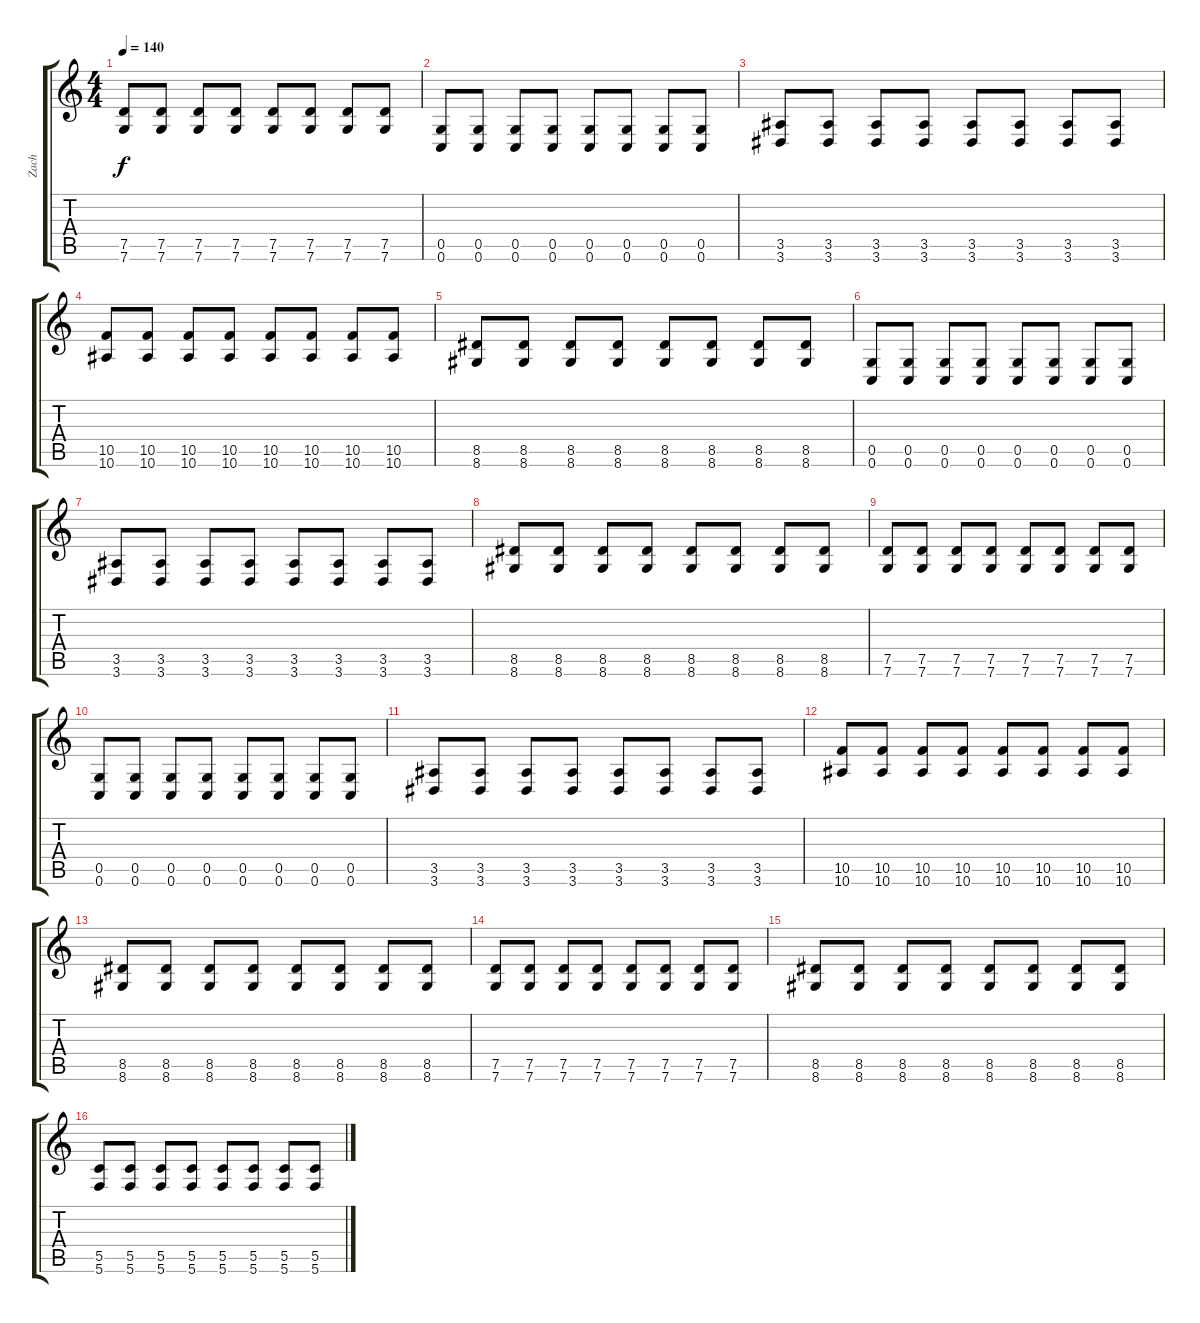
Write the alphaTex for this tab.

\track ("Zach " "Zach ") {instrument distortionguitar}
\staff {score tabs}
\tuning (D4 A3 F3 C3 G2 C2) {hide}
\ts (4 4)
\tempo 140
\clef g2
\ks c
(7.5 7.6).8{dy f} (7.5 7.6).8 (7.5 7.6).8 (7.5 7.6).8 (7.5 7.6).8 (7.5 7.6).8 (7.5 7.6).8 (7.5 7.6).8 |
(0.5 0.6).8 (0.5 0.6).8 (0.5 0.6).8 (0.5 0.6).8 (0.5 0.6).8 (0.5 0.6).8 (0.5 0.6).8 (0.5 0.6).8 |
(3.5 3.6).8 (3.5 3.6).8 (3.5 3.6).8 (3.5 3.6).8 (3.5 3.6).8 (3.5 3.6).8 (3.5 3.6).8 (3.5 3.6).8 |
(10.5 10.6).8 (10.5 10.6).8 (10.5 10.6).8 (10.5 10.6).8 (10.5 10.6).8 (10.5 10.6).8 (10.5 10.6).8 (10.5 10.6).8 |
(8.5 8.6).8 (8.5 8.6).8 (8.5 8.6).8 (8.5 8.6).8 (8.5 8.6).8 (8.5 8.6).8 (8.5 8.6).8 (8.5 8.6).8 |
(0.5 0.6).8 (0.5 0.6).8 (0.5 0.6).8 (0.5 0.6).8 (0.5 0.6).8 (0.5 0.6).8 (0.5 0.6).8 (0.5 0.6).8 |
(3.5 3.6).8 (3.5 3.6).8 (3.5 3.6).8 (3.5 3.6).8 (3.5 3.6).8 (3.5 3.6).8 (3.5 3.6).8 (3.5 3.6).8 |
(8.5 8.6).8 (8.5 8.6).8 (8.5 8.6).8 (8.5 8.6).8 (8.5 8.6).8 (8.5 8.6).8 (8.5 8.6).8 (8.5 8.6).8 |
(7.5 7.6).8 (7.5 7.6).8 (7.5 7.6).8 (7.5 7.6).8 (7.5 7.6).8 (7.5 7.6).8 (7.5 7.6).8 (7.5 7.6).8 |
(0.5 0.6).8 (0.5 0.6).8 (0.5 0.6).8 (0.5 0.6).8 (0.5 0.6).8 (0.5 0.6).8 (0.5 0.6).8 (0.5 0.6).8 |
(3.5 3.6).8 (3.5 3.6).8 (3.5 3.6).8 (3.5 3.6).8 (3.5 3.6).8 (3.5 3.6).8 (3.5 3.6).8 (3.5 3.6).8 |
(10.5 10.6).8 (10.5 10.6).8 (10.5 10.6).8 (10.5 10.6).8 (10.5 10.6).8 (10.5 10.6).8 (10.5 10.6).8 (10.5 10.6).8 |
(8.5 8.6).8 (8.5 8.6).8 (8.5 8.6).8 (8.5 8.6).8 (8.5 8.6).8 (8.5 8.6).8 (8.5 8.6).8 (8.5 8.6).8 |
(7.5 7.6).8 (7.5 7.6).8 (7.5 7.6).8 (7.5 7.6).8 (7.5 7.6).8 (7.5 7.6).8 (7.5 7.6).8 (7.5 7.6).8 |
(8.5 8.6).8 (8.5 8.6).8 (8.5 8.6).8 (8.5 8.6).8 (8.5 8.6).8 (8.5 8.6).8 (8.5 8.6).8 (8.5 8.6).8 |
(5.5 5.6).8 (5.5 5.6).8 (5.5 5.6).8 (5.5 5.6).8 (5.5 5.6).8 (5.5 5.6).8 (5.5 5.6).8 (5.5 5.6).8
